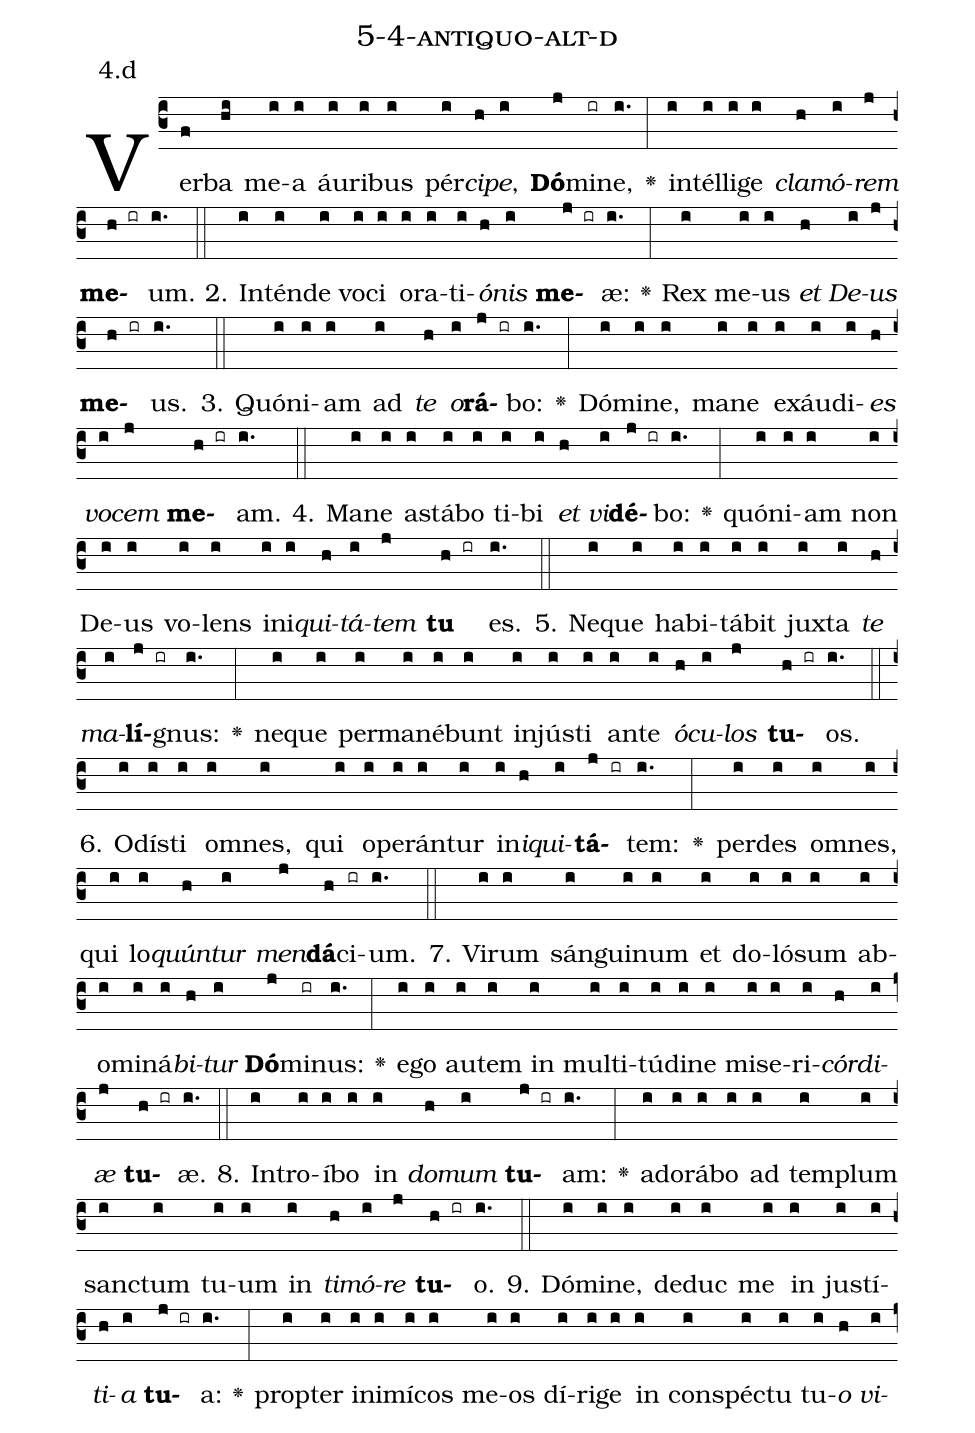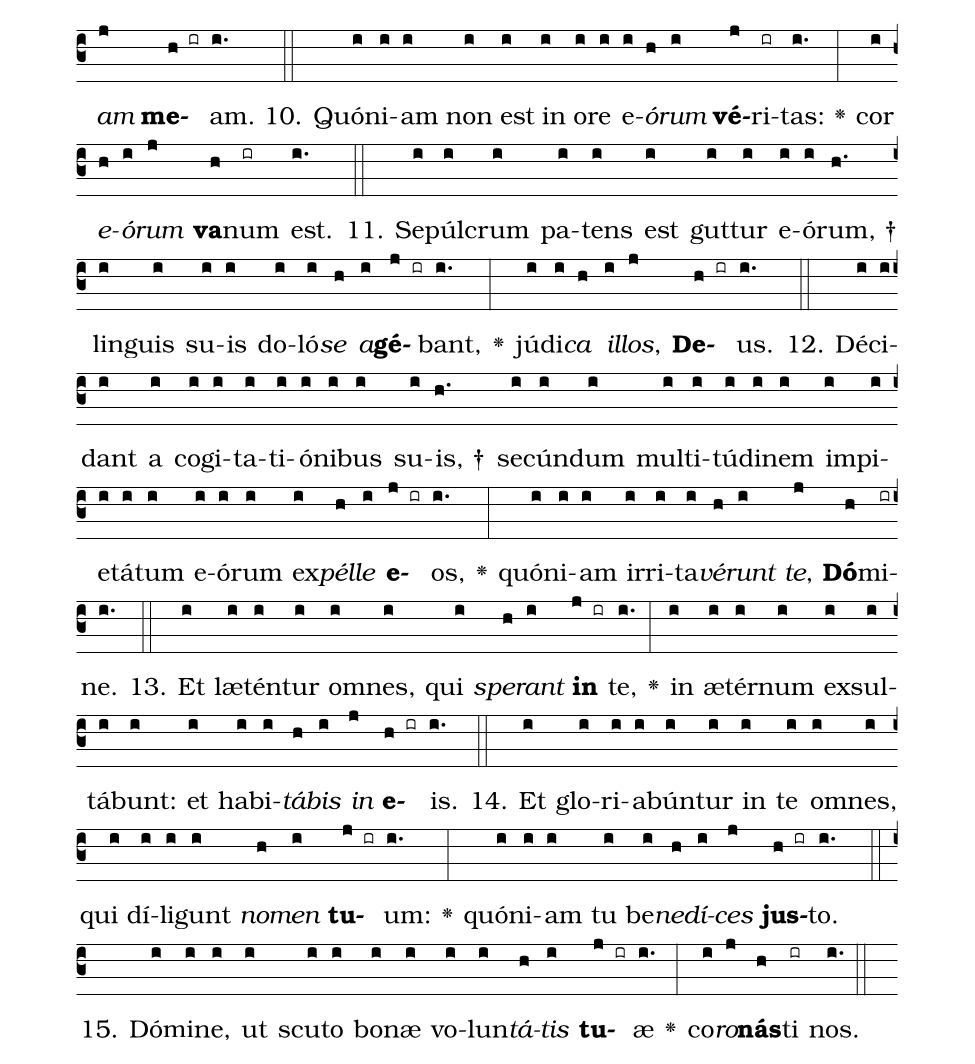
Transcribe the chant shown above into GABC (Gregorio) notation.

name: 5-4-antiquo-alt-d;
annotation: 4.d;
%%
(c3)Ver(f)ba(hi) me(i)a(i) áu(i)ri(i)bus(i) pér(i)<i>ci</i>(h)<i>pe</i>,(i) <b>Dó</b>(j)mi(ir)ne,(i.) <v>\greheightstar</v>(:) in(i)tél(i)li(i)ge(i) <i>cla</i>(h)<i>mó</i>(i)<i>rem</i>(j) <b>me</b>(h ir)um.(i.) (::)
2. In(i)tén(i)de(i) vo(i)ci(i) o(i)ra(i)ti(i)<i>ó</i>(h)<i>nis</i>(i) <b>me</b>(j ir)æ:(i.) <v>\greheightstar</v>(:) Rex(i) me(i)us(i) <i>et</i>(h) <i>De</i>(i)<i>us</i>(j) <b>me</b>(h ir)us.(i.) (::)
3. Quón(i)i(i)am(i) ad(i) <i>te</i>(h) <i>o</i>(i)<b>rá</b>(j ir)bo:(i.) <v>\greheightstar</v>(:) Dó(i)mi(i)ne,(i) ma(i)ne(i) ex(i)áu(i)di(i)<i>es</i>(h) <i>vo</i>(i)<i>cem</i>(j) <b>me</b>(h ir)am.(i.) (::)
4. Ma(i)ne(i) a(i)stá(i)bo(i) ti(i)bi(i) <i>et</i>(h) <i>vi</i>(i)<b>dé</b>(j ir)bo:(i.) <v>\greheightstar</v>(:) quón(i)i(i)am(i) non(i) De(i)us(i) vo(i)lens(i) in(i)i(i)<i>qui</i>(h)<i>tá</i>(i)<i>tem</i>(j) <b>tu</b>(h ir) es.(i.) (::)
5. Ne(i)que(i) ha(i)bi(i)tá(i)bit(i) jux(i)ta(i) <i>te</i>(h) <i>ma</i>(i)<b>lí</b>(j ir)gnus:(i.) <v>\greheightstar</v>(:) ne(i)que(i) per(i)ma(i)né(i)bunt(i) in(i)jús(i)ti(i) an(i)te(i) <i>ó</i>(h)<i>cu</i>(i)<i>los</i>(j) <b>tu</b>(h ir)os.(i.) (::)
6. O(i)dís(i)ti(i) om(i)nes,(i) qui(i) o(i)pe(i)rán(i)tur(i) in(i)<i>i</i>(h)<i>qui</i>(i)<b>tá</b>(j ir)tem:(i.) <v>\greheightstar</v>(:) per(i)des(i) om(i)nes,(i) qui(i) lo(i)<i>quún</i>(h)<i>tur</i>(i) <i>men</i>(j)<b>dá</b>(h)ci(ir)um.(i.) (::)
7. Vi(i)rum(i) sán(i)gui(i)num(i) et(i) do(i)ló(i)sum(i) ab(i)o(i)mi(i)ná(i)<i>bi</i>(h)<i>tur</i>(i) <b>Dó</b>(j)mi(ir)nus:(i.) <v>\greheightstar</v>(:) e(i)go(i) au(i)tem(i) in(i) mul(i)ti(i)tú(i)di(i)ne(i) mi(i)se(i)ri(i)<i>cór</i>(h)<i>di</i>(i)<i>æ</i>(j) <b>tu</b>(h ir)æ.(i.) (::)
8. In(i)tro(i)í(i)bo(i) in(i) <i>do</i>(h)<i>mum</i>(i) <b>tu</b>(j ir)am:(i.) <v>\greheightstar</v>(:) ad(i)o(i)rá(i)bo(i) ad(i) tem(i)plum(i) sanc(i)tum(i) tu(i)um(i) in(i) <i>ti</i>(h)<i>mó</i>(i)<i>re</i>(j) <b>tu</b>(h ir)o.(i.) (::)
9. Dó(i)mi(i)ne,(i) de(i)duc(i) me(i) in(i) jus(i)tí(i)<i>ti</i>(h)<i>a</i>(i) <b>tu</b>(j ir)a:(i.) <v>\greheightstar</v>(:) prop(i)ter(i) in(i)i(i)mí(i)cos(i) me(i)os(i) dí(i)ri(i)ge(i) in(i) con(i)spéc(i)tu(i) tu(i)<i>o</i>(h) <i>vi</i>(i)<i>am</i>(j) <b>me</b>(h ir)am.(i.) (::)
10. Quón(i)i(i)am(i) non(i) est(i) in(i) o(i)re(i) e(i)<i>ó</i>(h)<i>rum</i>(i) <b>vé</b>(j)ri(ir)tas:(i.) <v>\greheightstar</v>(:) cor(i) <i>e</i>(h)<i>ó</i>(i)<i>rum</i>(j) <b>va</b>(h)num(ir) est.(i.) (::)
11. Se(i)púl(i)crum(i) pa(i)tens(i) est(i) gut(i)tur(i) e(i)ó(i)rum, †(h.) lin(i)guis(i) su(i)is(i) do(i)ló(i)<i>se</i>(h) <i>a</i>(i)<b>gé</b>(j ir)bant,(i.) <v>\greheightstar</v>(:) jú(i)di(i)<i>ca</i>(h) <i>il</i>(i)<i>los</i>,(j) <b>De</b>(h ir)us.(i.) (::)
12. Dé(i)ci(i)dant(i) a(i) co(i)gi(i)ta(i)ti(i)ó(i)ni(i)bus(i) su(i)is, †(h.) se(i)cún(i)dum(i) mul(i)ti(i)tú(i)di(i)nem(i) im(i)pi(i)e(i)tá(i)tum(i) e(i)ó(i)rum(i) ex(i)<i>pél</i>(h)<i>le</i>(i) <b>e</b>(j ir)os,(i.) <v>\greheightstar</v>(:) quón(i)i(i)am(i) ir(i)ri(i)ta(i)<i>vé</i>(h)<i>runt</i>(i) <i>te</i>,(j) <b>Dó</b>(h)mi(ir)ne.(i.) (::)
13. Et(i) læ(i)tén(i)tur(i) om(i)nes,(i) qui(i) <i>spe</i>(h)<i>rant</i>(i) <b>in</b>(j ir) te,(i.) <v>\greheightstar</v>(:) in(i) æ(i)tér(i)num(i) ex(i)sul(i)tá(i)bunt:(i) et(i) ha(i)bi(i)<i>tá</i>(h)<i>bis</i>(i) <i>in</i>(j) <b>e</b>(h ir)is.(i.) (::)
14. Et(i) glo(i)ri(i)a(i)bún(i)tur(i) in(i) te(i) om(i)nes,(i) qui(i) dí(i)li(i)gunt(i) <i>no</i>(h)<i>men</i>(i) <b>tu</b>(j ir)um:(i.) <v>\greheightstar</v>(:) quón(i)i(i)am(i) tu(i) be(i)<i>ne</i>(h)<i>dí</i>(i)<i>ces</i>(j) <b>jus</b>(h ir)to.(i.) (::)
15. Dó(i)mi(i)ne,(i) ut(i) scu(i)to(i) bo(i)næ(i) vo(i)lun(i)<i>tá</i>(h)<i>tis</i>(i) <b>tu</b>(j ir)æ(i.) <v>\greheightstar</v>(:) co(i)<i>ro</i>(j)<b>nás</b>(h)ti(ir) nos.(i.) (::)
